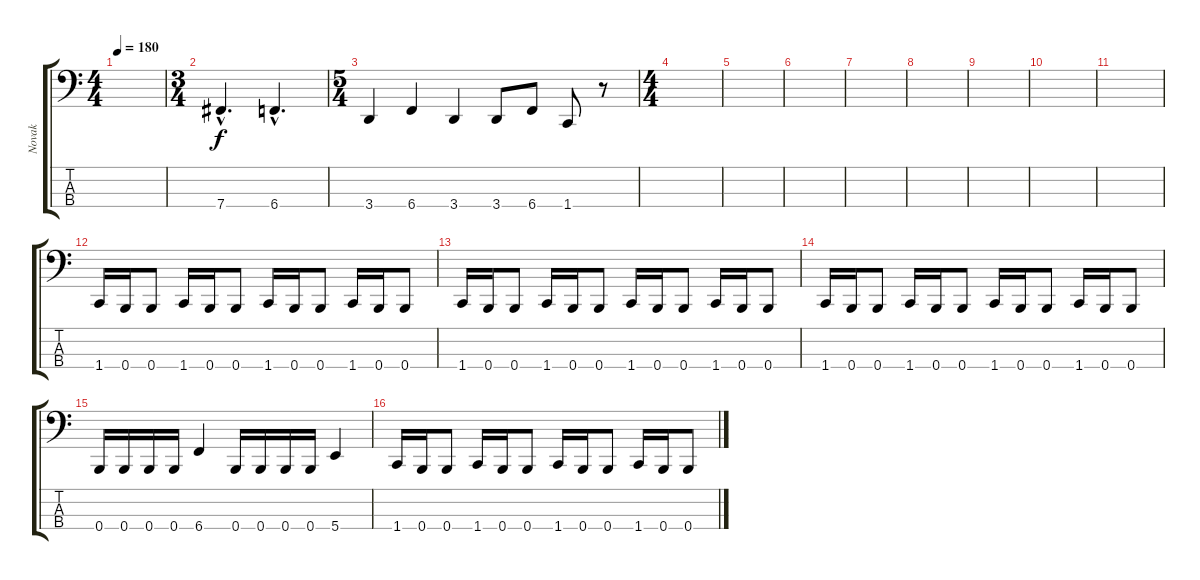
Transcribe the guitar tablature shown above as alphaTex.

\track ("Novak" "Novak") {instrument electricbasspick}
\staff {score tabs}
\tuning (D2 A1 E1 B0) {hide}
\ts (4 4)
\tempo 180
\clef f4
\ks c
|
\ts (3 4)
7.4{hac}.4{d} 6.4{hac}.4{d} |
\ts (5 4)
3.4.4 6.4.4 3.4.4 3.4.8 6.4.8 1.4.8 r.8 |
\ts (4 4)
|
|
|
|
|
|
|
|
1.4.16 0.4.16 0.4.8 1.4.16 0.4.16 0.4.8 1.4.16 0.4.16 0.4.8 1.4.16 0.4.16 0.4.8 |
1.4.16 0.4.16 0.4.8 1.4.16 0.4.16 0.4.8 1.4.16 0.4.16 0.4.8 1.4.16 0.4.16 0.4.8 |
1.4.16 0.4.16 0.4.8 1.4.16 0.4.16 0.4.8 1.4.16 0.4.16 0.4.8 1.4.16 0.4.16 0.4.8 |
0.4.16 0.4.16 0.4.16 0.4.16 6.4.4 0.4.16 0.4.16 0.4.16 0.4.16 5.4.4 |
1.4.16 0.4.16 0.4.8 1.4.16 0.4.16 0.4.8 1.4.16 0.4.16 0.4.8 1.4.16 0.4.16 0.4.8
